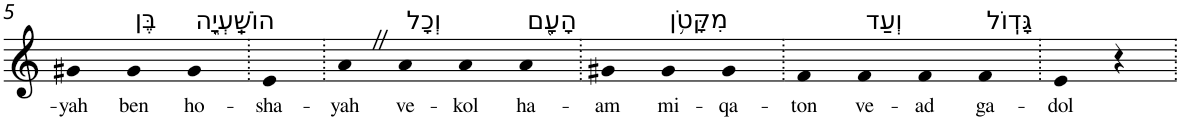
**kern	**text
*part1	*part1
*staff1	*staff1
*I"Piano	*
*I'Pno	*
!!LO:PB:g=z
*clefG2	*
*k[]	*
=5	=5
!	!LO:LY:b
4g#X	-yah
!LO:TX:a:t=בֶּן	!
!	!LO:LY:b
4g#	ben
!LO:TX:a:t=הוֹשַֽׁעְיָ֑ה	!
!	!LO:LY:b
4g#	ho-
=6.	=6.
!	!LO:LY:b
4e	-sha-
=7.	=7.
!	!LO:LY:b
4aZ	-yah
!LO:TX:a:t=וְכָל	!
!	!LO:LY:b
4a	ve-
!	!LO:LY:b
4a	-kol
!LO:TX:a:t=הָעָ֖ם	!
!	!LO:LY:b
4a	ha-
=8.	=8.
!	!LO:LY:b
4g#X	-am
!LO:TX:a:t=מִקָּטֹ֥ן	!
!	!LO:LY:b
4g#	mi-
!	!LO:LY:b
4g#	-qa-
=9.	=9.
!	!LO:LY:b
4f	-ton
!LO:TX:a:t=וְעַד	!
!	!LO:LY:b
4f	ve-
!	!LO:LY:b
4f	-ad
!LO:TX:a:t=גָּדֽוֹל	!
!	!LO:LY:b
4f	ga-
=10.	=10.
!	!LO:LY:b
4e	-dol
4r	.
=.	=.
*-	*-
